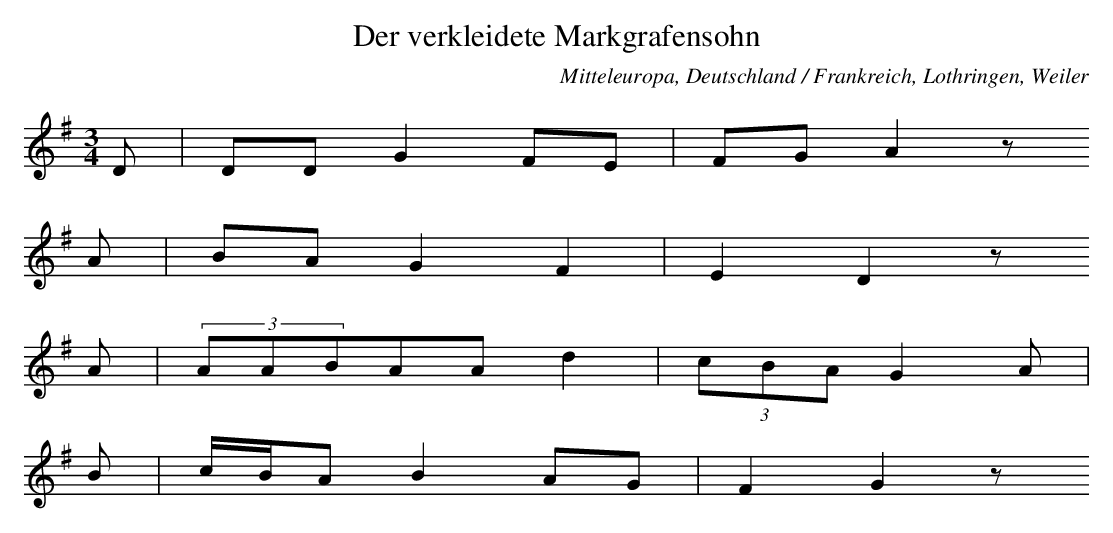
X:1
T: Der verkleidete Markgrafensohn
O: Mitteleuropa, Deutschland / Frankreich, Lothringen, Weiler
M: 3/4
L: 1/16
K: G
D2 | D2D2G4F2E2 | F2G2A4z2
A2 | B2A2G4F4 | E4D4z2
A2 | (3A2A2B2A2A2d4 | (3c2B2A2G4A2 |
B2 | cBA2B4A2G2 | F4G4z2
